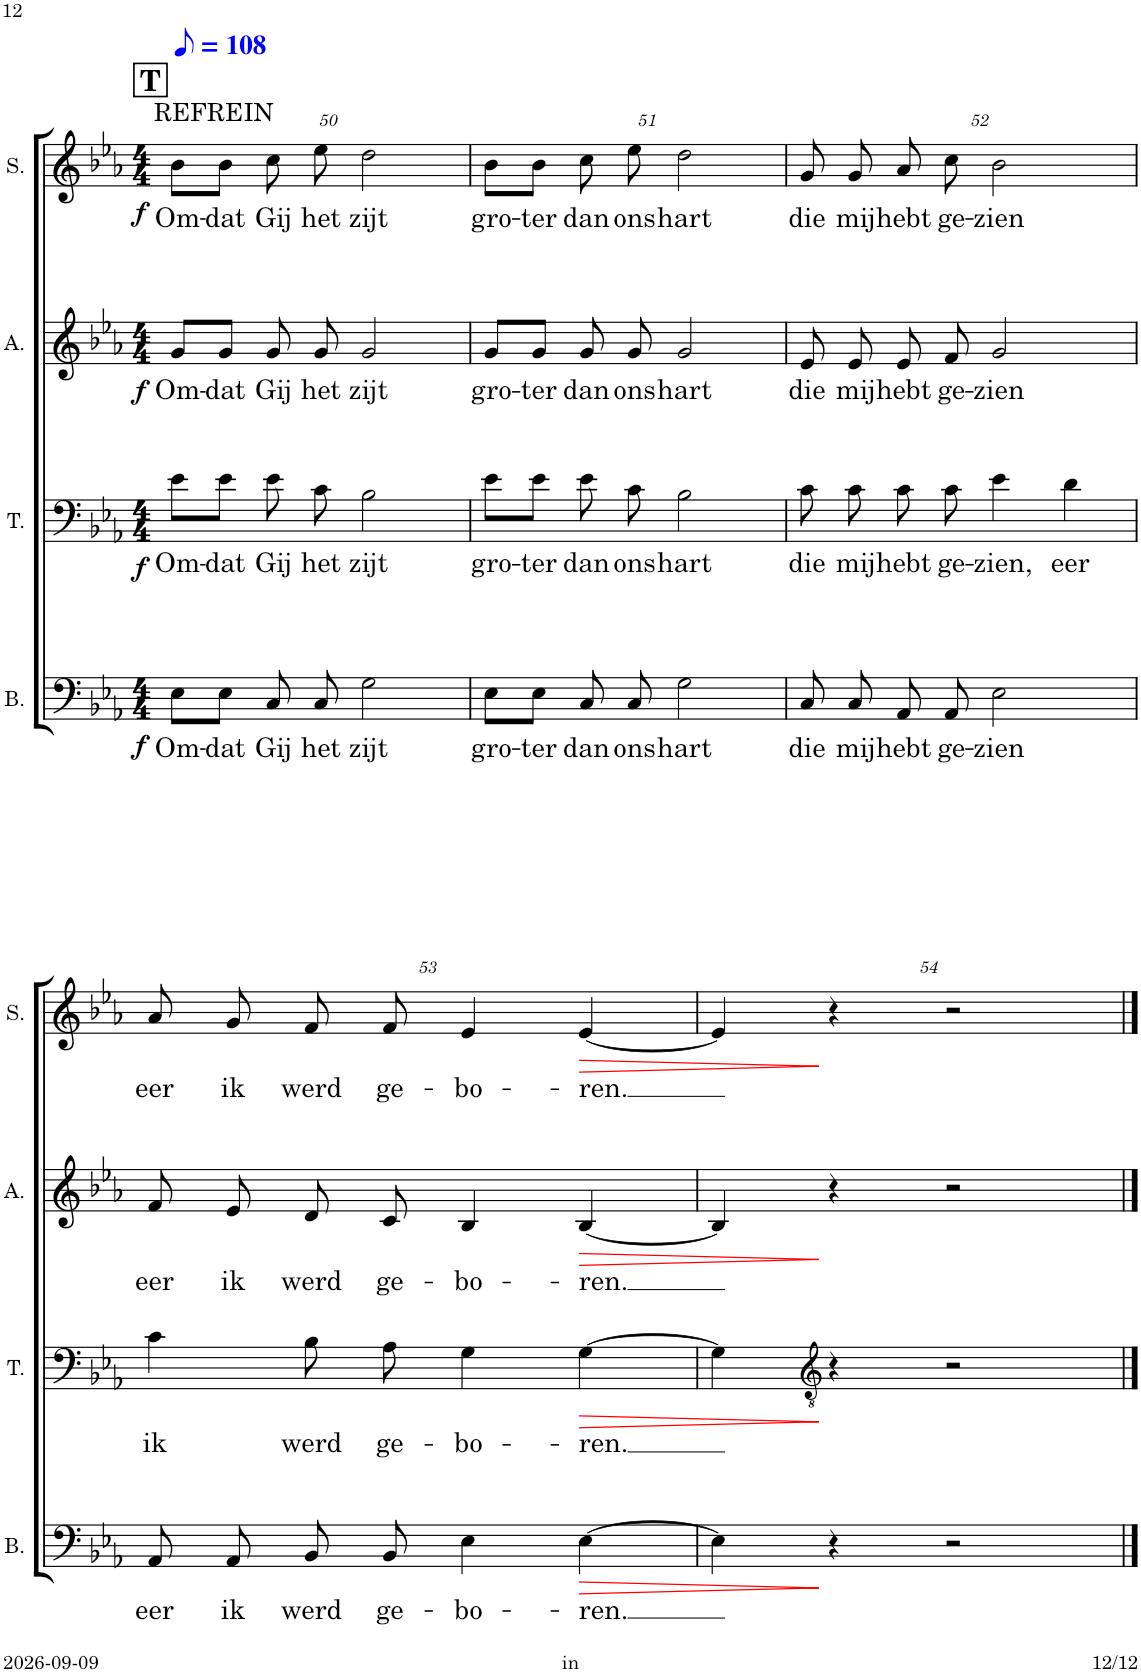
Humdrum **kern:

**kern	**text	**dynam	**kern	**text	**dynam	**kern	**text	**dynam	**kern	**text	**dynam
*part4	*part4	*part4	*part3	*part3	*part3	*part2	*part2	*part2	*part1	*part1	*part1
*staff4	*staff4	*staff4	*staff3	*staff3	*staff3	*staff2	*staff2	*staff2	*staff1	*staff1	*staff1
*I"Bass	*	*	*I"Tenor	*	*	*I"Alto	*	*	*I"Soprano	*	*
*I'B.	*	*	*I'T.	*	*	*I'A.	*	*	*I'S.	*	*
!!LO:PB:g=z
*clefF4	*	*	*clefF4	*	*	*clefG2	*	*	*clefG2	*	*
*k[b-e-a-]	*	*	*k[b-e-a-]	*	*	*k[b-e-a-]	*	*	*k[b-e-a-]	*	*
*M4/4	*	*	*M4/4	*	*	*M4/4	*	*	*M4/4	*	*
*MM54	*	*	*MM54	*	*	*MM54	*	*	*MM54	*	*
!!LO:REH:place=s1:a:B:cj:fs=14:t=T
=50	=50	=50	=50	=50	=50	=50	=50	=50	=50	=50	=50
!	!	!	!	!	!	!	!	!	!LO:TX:a:t=REFREIN	!	!
!	!LO:LY:b	!LO:DY:b	!	!LO:LY:b	!LO:DY:b	!	!LO:LY:b	!LO:DY:b	!	!LO:LY:b	!LO:DY:b
8E-\L	Om-	f	8e-\L	Om-	f	8g/L	Om-	f	8b-\L	-Om-	f
!	!LO:LY:b	!	!	!LO:LY:b	!	!	!LO:LY:b	!	!	!LO:LY:b	!
8E-\J	-dat	.	8e-\J	-dat	.	8g/J	-dat	.	8b-\J	-dat	.
!	!LO:LY:b	!	!	!LO:LY:b	!	!	!LO:LY:b	!	!	!LO:LY:b	!
8C/	Gij	.	8e-\	Gij	.	8g/	Gij	.	8cc\	Gij	.
!	!LO:LY:b	!	!	!LO:LY:b	!	!	!LO:LY:b	!	!	!LO:LY:b	!
8C/	het	.	8c\	het	.	8g/	het	.	8ee-\	het	.
!	!LO:LY:b	!	!	!LO:LY:b	!	!	!LO:LY:b	!	!	!LO:LY:b	!
2G\	zijt	.	2B-\	zijt	.	2g/	zijt	.	2dd\	zijt	.
=51	=51	=51	=51	=51	=51	=51	=51	=51	=51	=51	=51
!	!LO:LY:b	!	!	!LO:LY:b	!	!	!LO:LY:b	!	!	!LO:LY:b	!
8E-\L	gro-	.	8e-\L	gro-	.	8g/L	gro-	.	8b-\L	gro-	.
!	!LO:LY:b	!	!	!LO:LY:b	!	!	!LO:LY:b	!	!	!LO:LY:b	!
8E-\J	-ter	.	8e-\J	-ter	.	8g/J	-ter	.	8b-\J	-ter	.
!	!LO:LY:b	!	!	!LO:LY:b	!	!	!LO:LY:b	!	!	!LO:LY:b	!
8C/	dan	.	8e-\	dan	.	8g/	dan	.	8cc\	dan	.
!	!LO:LY:b	!	!	!LO:LY:b	!	!	!LO:LY:b	!	!	!LO:LY:b	!
8C/	ons	.	8c\	ons	.	8g/	ons	.	8ee-\	ons	.
!	!LO:LY:b	!	!	!LO:LY:b	!	!	!LO:LY:b	!	!	!LO:LY:b	!
2G\	hart	.	2B-\	hart	.	2g/	hart	.	2dd\	hart	.
=52	=52	=52	=52	=52	=52	=52	=52	=52	=52	=52	=52
!	!LO:LY:b	!	!	!LO:LY:b	!	!	!LO:LY:b	!	!	!LO:LY:b	!
8C/	die	.	8c\	die	.	8e-/	die	.	8g/	die	.
!	!LO:LY:b	!	!	!LO:LY:b	!	!	!LO:LY:b	!	!	!LO:LY:b	!
8C/	mij	.	8c\	mij	.	8e-/	mij	.	8g/	mij	.
!	!LO:LY:b	!	!	!LO:LY:b	!	!	!LO:LY:b	!	!	!LO:LY:b	!
8AA-/	hebt	.	8c\	hebt	.	8e-/	hebt	.	8a-/	hebt	.
!	!LO:LY:b	!	!	!LO:LY:b	!	!	!LO:LY:b	!	!	!LO:LY:b	!
8AA-/	ge-	.	8c\	ge-	.	8f/	ge-	.	8cc\	ge-	.
!	!LO:LY:b	!	!	!LO:LY:b	!	!	!LO:LY:b	!	!	!LO:LY:b	!
2E-\	-zien	.	4e-\	-zien,	.	2g/	-zien	.	2b-\	-zien	.
!	!	!	!	!LO:LY:b	!	!	!	!	!	!	!
.	.	.	4d\	eer	.	.	.	.	.	.	.
!!LO:LB:g=z
=53	=53	=53	=53	=53	=53	=53	=53	=53	=53	=53	=53
!	!LO:LY:b	!	!	!LO:LY:b	!	!	!LO:LY:b	!	!	!LO:LY:b	!
8AA-/	eer	.	4c\	ik	.	8f/	eer	.	8a-/	eer	.
!	!LO:LY:b	!	!	!	!	!	!LO:LY:b	!	!	!LO:LY:b	!
8AA-/	ik	.	.	.	.	8e-/	ik	.	8g/	ik	.
!	!LO:LY:b	!	!	!LO:LY:b	!	!	!LO:LY:b	!	!	!LO:LY:b	!
8BB-/	werd	.	8B-\	werd	.	8d/	werd	.	8f/	werd	.
!	!LO:LY:b	!	!	!LO:LY:b	!	!	!LO:LY:b	!	!	!LO:LY:b	!
8BB-/	ge-	.	8A-\	ge-	.	8c/	ge-	.	8f/	ge-	.
!	!LO:LY:b	!	!	!LO:LY:b	!	!	!LO:LY:b	!	!	!LO:LY:b	!
4E-\	-bo-	.	4G\	-bo-	.	4B-/	-bo-	.	4e-/	-bo-	.
!	!LO:LY:b	!LO:HP:b	!	!LO:LY:b	!LO:HP:b	!	!LO:LY:b	!LO:HP:b	!	!LO:LY:b	!LO:HP:b
[4E-\	-ren.	>	[4G\	-ren.	>	[4B-/	-ren.	>	[4e-/	-ren.	>
=54	=54	=54	=54	=54	=54	=54	=54	=54	=54	=54	=54
4E-\]	.	.	4G\]	.	.	4B-/]	.	.	4e-/]	.	.
*	*	*	*clefGv2	*	*	*	*	*	*	*	*
4r	.	]	4r	.	]	4r	.	]	4r	.	]
2r	.	.	2r	.	.	2r	.	.	2r	.	.
==	==	==	==	==	==	==	==	==	==	==	==
*-	*-	*-	*-	*-	*-	*-	*-	*-	*-	*-	*-
